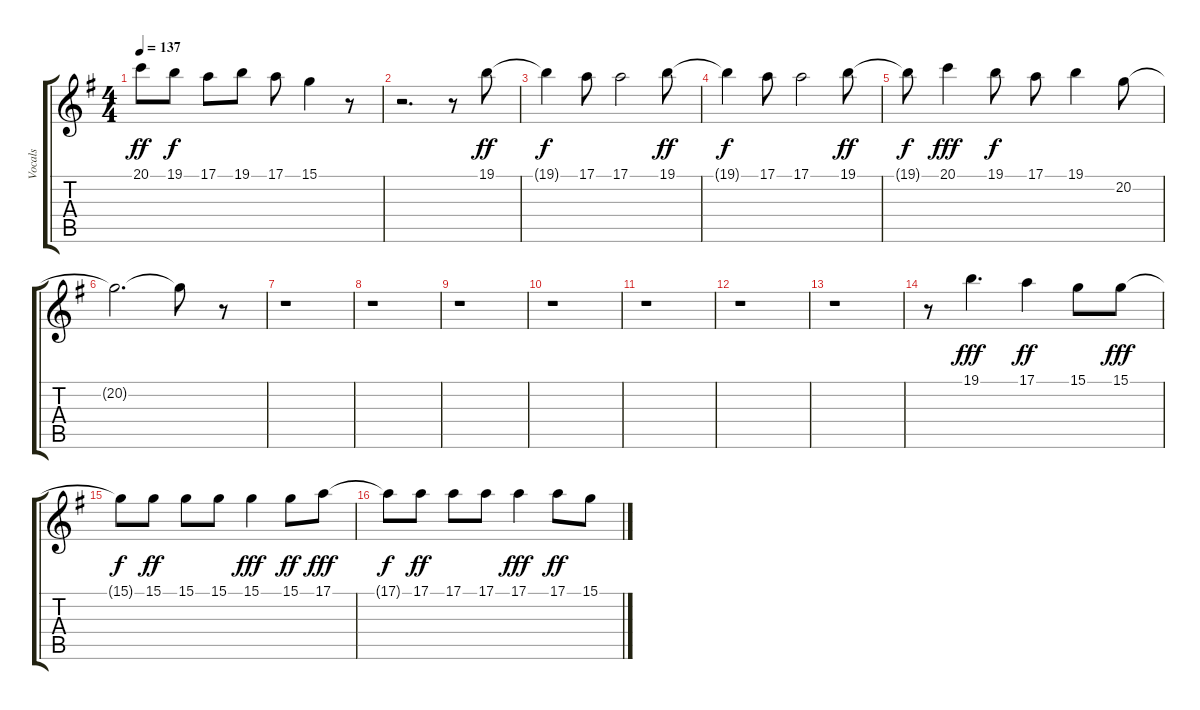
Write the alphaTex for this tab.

\track ("Vocals" "Vocals") {instrument flute}
\staff {score tabs}
\tuning (E4 B3 G3 D3 A2 E2) {hide}
\ts (4 4)
\tempo 137
\clef g2
\ks g
20.1.8{dy ff} 19.1.8{dy f} 17.1.8 19.1.8 17.1.8 15.1.4 r.8 |
r.2{d} r.8 19.1.8{dy ff} |
19.1{t}.4{dy f} 17.1.8 17.1.2 19.1.8{dy ff} |
19.1{t}.4{dy f} 17.1.8 17.1.2 19.1.8{dy ff} |
19.1{t}.8{dy f} 20.1.4{dy fff} 19.1.8{dy f} 17.1.8 19.1.4 20.2.8 |
20.2{t}.2{d} 20.2{t}.8 r.8 |
r.1 |
r.1 |
r.1 |
r.1 |
r.1 |
r.1 |
r.1 |
r.8 19.1.4{d dy fff} 17.1.4{dy ff volume 15} 15.1.8{volume 14} 15.1.8{dy fff} |
15.1{t}.8{dy f} 15.1.8{dy ff} 15.1.8 15.1.8 15.1.4{dy fff} 15.1.8{dy ff} 17.1.8{dy fff} |
17.1{t}.8{dy f} 17.1.8{dy ff} 17.1.8 17.1.8 17.1.4{dy fff} 17.1.8{dy ff} 15.1.8
